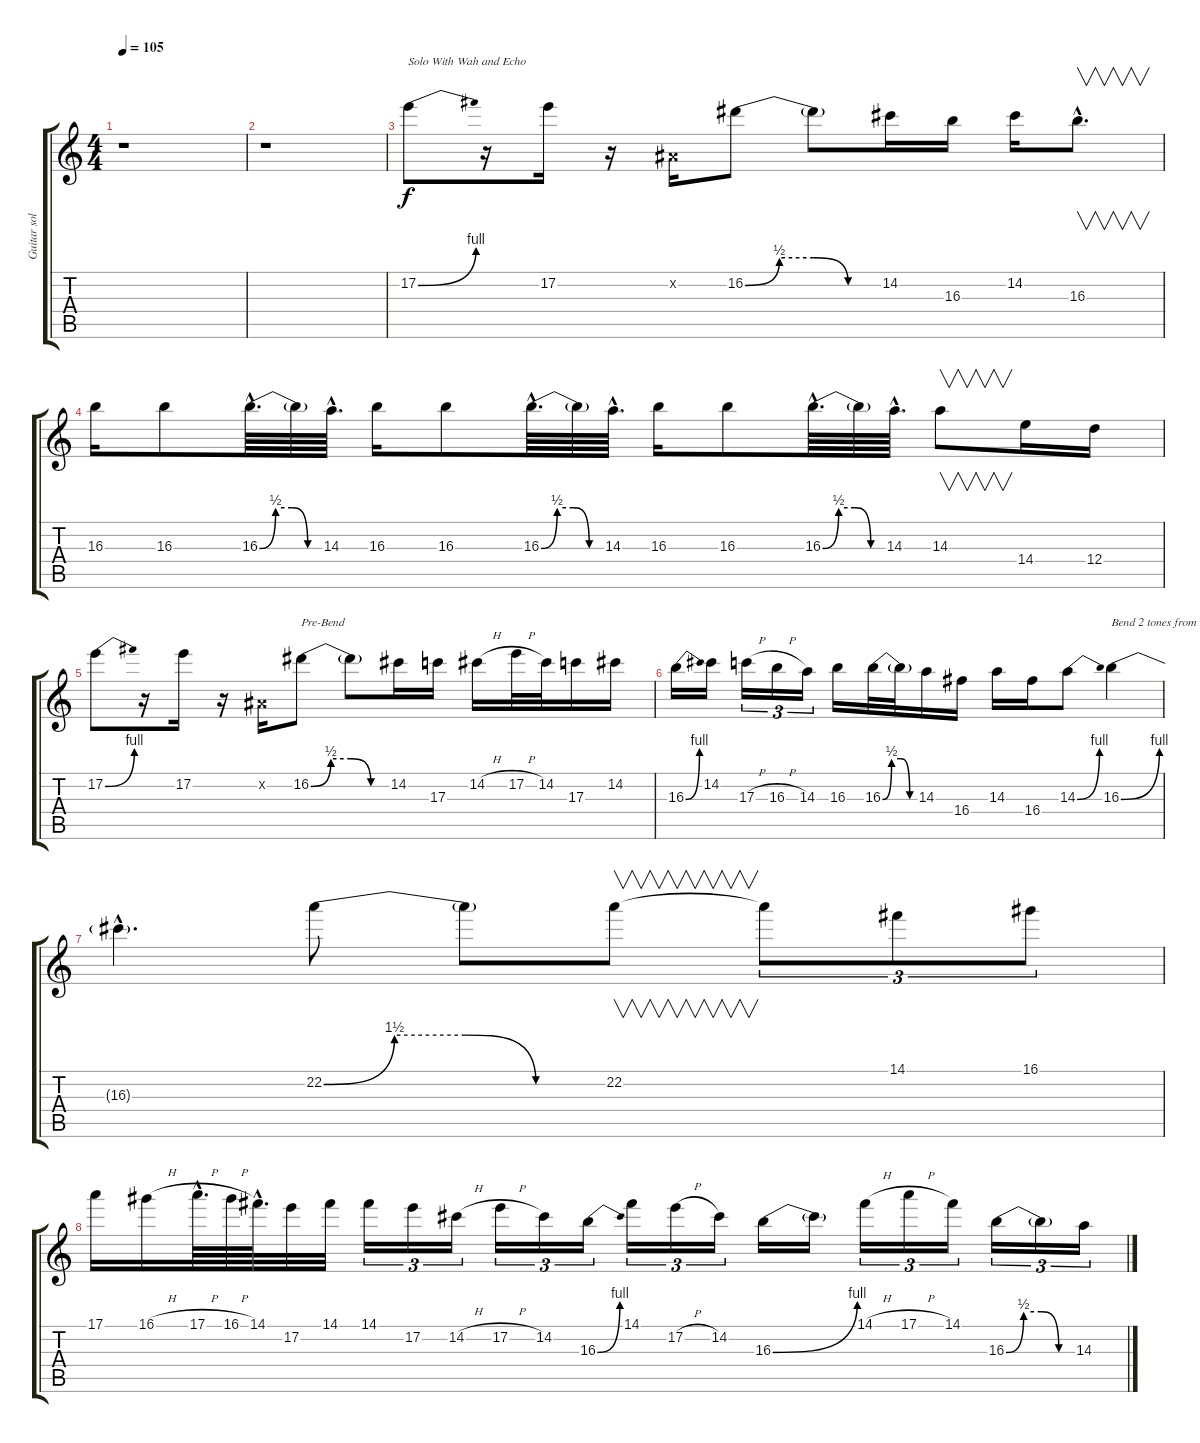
\track ("Guitar solo" "Guitar sol") {instrument distortionguitar}
\staff {score tabs}
\tuning (E4 B3 G3 D3 A2 E2) {hide}
\ts (4 4)
\tempo 105
\clef g2
\ks c
r.1{dy f} |
r.1 |
17.2{be (bend 0 0 60 4)}.8{txt "Solo With Wah and Echo"} r.16 17.2.16 r.16 -1.2{x}.16 16.2{be (custom 0 0 15 2 30 2 45 0 60 0)}.8 16.2{t}.8 14.2.16 16.3.16 14.2.16 16.3{hac}.8{v d} |
16.3.16 16.3.8 16.3{be (custom 0 0 15 2 30 2 45 0 60 0) hac}.64{d} 16.3{t}.64 14.3{hac}.64{d} 16.3.16 16.3.8 16.3{be (custom 0 0 15 2 30 2 45 0 60 0) hac}.64{d} 16.3{t}.64 14.3{hac}.64{d} 16.3.16 16.3.8 16.3{be (custom 0 0 15 2 30 2 45 0 60 0) hac}.64{d} 16.3{t}.64 14.3{hac}.64{d} 14.3.8{v} 14.4.16 12.4.16 |
17.2{be (bend 0 0 60 4)}.8 r.16 17.2.16 r.16 -1.2{x}.16 16.2{be (custom 0 0 15 2 30 2 45 0 60 0)}.8{txt "Pre-Bend"} 16.2{t}.8 14.2.16 17.3.16 14.2{h}.16 17.2{h}.32 14.2.32 17.3.16 14.2.16 |
16.3{be (bend 0 0 60 4)}.16 14.2.16 17.3{h}.16{tu (3 2)} 16.3{h}.16{tu (3 2)} 14.3.16{tu (3 2)} 16.3.16 16.3{be (custom 0 0 15 2 30 2 45 0 60 0)}.32 16.3{t}.32 14.3.16 16.4.16 14.3.16 16.4.16 14.3{be (bend 0 0 60 4)}.8 16.3{be (bend 0 0 60 4)}.4{txt "Bend 2 tones from 14, don't repick"} |
16.3{hac t}.4{d} 22.2{be (custom 0 0 15 6 30 6 45 0 60 0)}.8 22.2{t}.8 22.2.8{v} 22.2{t}.8{tu (3 2)} 14.1.8{tu (3 2)} 16.1.8{tu (3 2)} |
17.1.16 16.1{h}.16 17.1{h hac}.64{d} 16.1{h}.64 14.1{hac}.64{d} 17.2.32 14.1.32 14.1.16{tu (3 2)} 17.2.16{tu (3 2)} 14.2{h}.16{tu (3 2)} 17.2{h}.16{tu (3 2)} 14.2.16{tu (3 2)} 16.3{be (bend 0 0 60 4)}.16{tu (3 2)} 14.1.16{tu (3 2)} 17.2{h}.16{tu (3 2)} 14.2.16{tu (3 2)} 16.3{be (bend 0 0 60 4)}.16 16.3{t}.16 14.1{h}.16{tu (3 2)} 17.1{h}.16{tu (3 2)} 14.1.16{tu (3 2)} 16.3{be (custom 0 0 15 2 30 2 45 0 60 0)}.16{tu (3 2)} 16.3{t}.16{tu (3 2)} 14.3.16{tu (3 2)}
